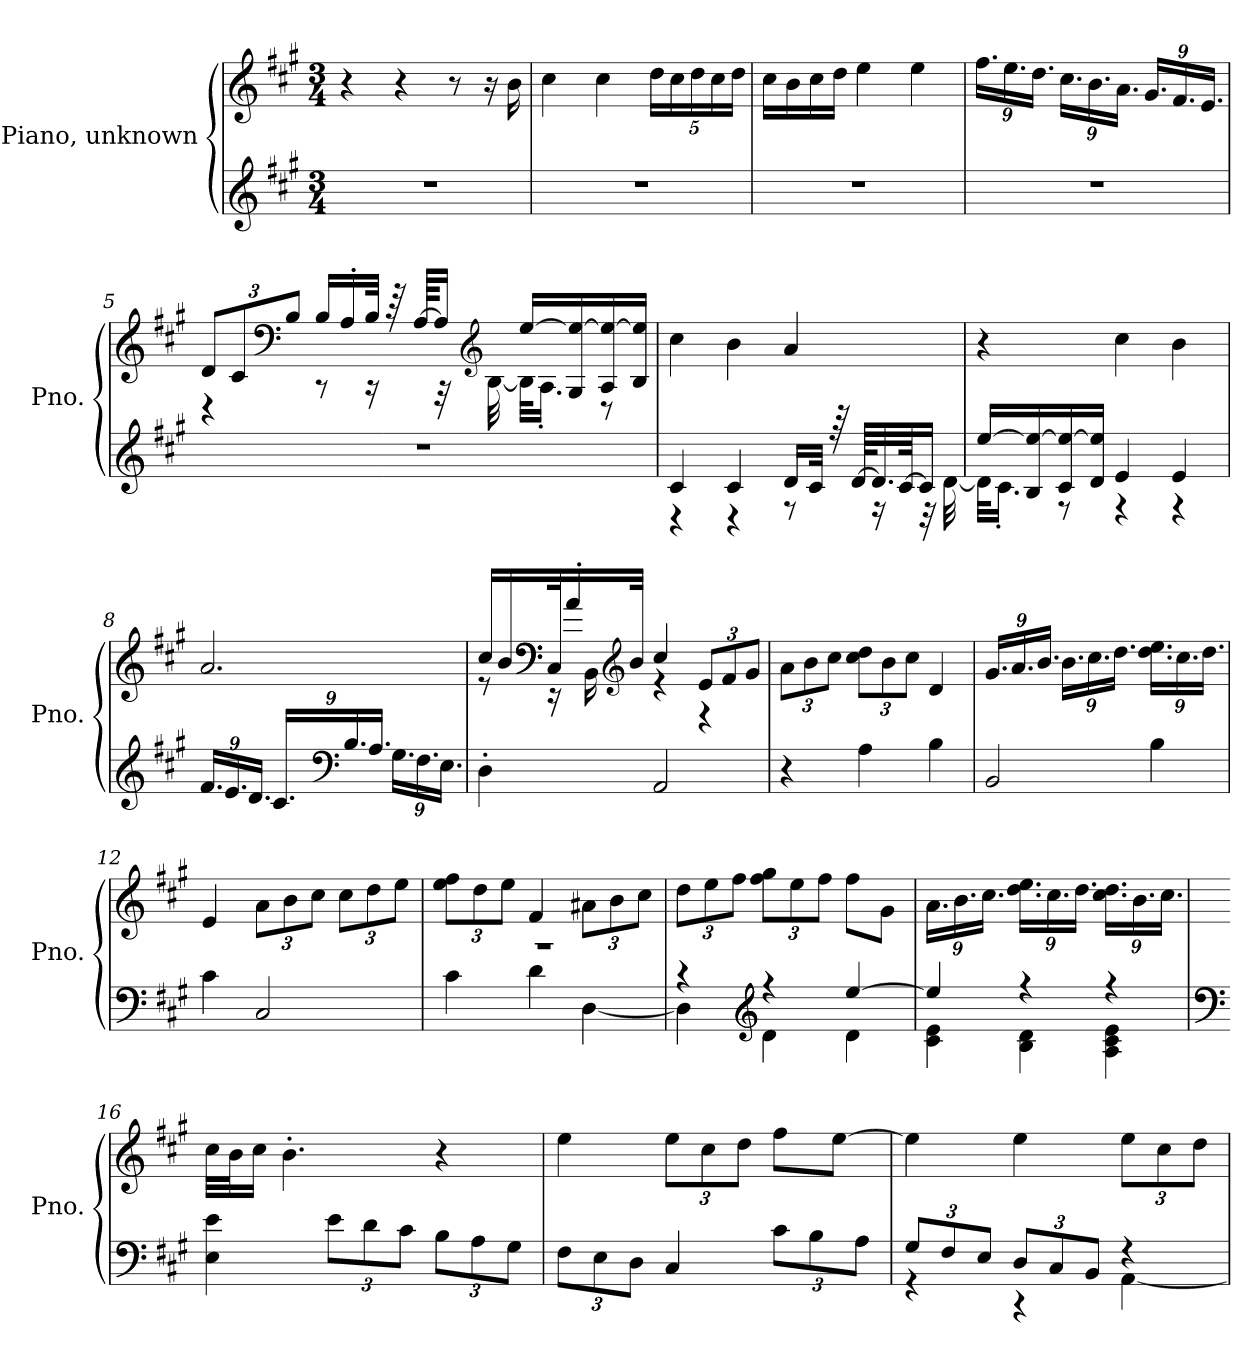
**kern	**kern
*part1	*part1
*staff2	*staff1
*I"Piano, unknown	*
*I'Pno.	*
*clefG2	*clefG2
*k[f#c#g#]	*k[f#c#g#]
*M3/4	*M3/4
*MM129	*MM129
=1	=1
2.r	4r
.	4r
.	8r
.	16r
.	16b\
=2	=2
2.r	4cc#\
.	4cc#\
*	*Xbrackettup
.	20dd\LL
.	20cc#\
.	20dd\
.	20cc#\
.	20dd\JJ
=3	=3
2.r	16cc#\LL
.	16b\
.	16cc#\
.	16dd\JJ
.	4ee\
.	4ee\
=4	=4
2.r	18.ff#\LL
.	18.ee\
.	18.dd\JJ
.	18.cc#\LL
.	18.b\
.	18.a\JJ
.	18.g#/LL
.	18.f#/
.	18.e/JJ
!!LO:LB:g=z
=5	=5
*	*^
2.r	12d/L	4r
.	12c#/	.
*	*clefF4	*
.	12B/J	.
.	16B/LL	8r
.	16A'/	.
.	32B/JJk	16r
.	64r	.
.	[64A/KKLL	.
.	16A/JJ]	32r
*	*clefG2	*
.	.	[32B\
.	[16ee/LL	32B\KLL]
.	.	16.A'\JJ
.	16G#/ 16ee/_	.
.	16A/ 16ee/_	8r
.	16B/ 16ee/]JJ	.
*	*v	*v
=6	=6
*^	*
4c#/	4r	4cc#\
4c#/	4r	4b\
16d/LL	8r	4a/
32c#/JJk	.	.
64r	.	.
[64d/KLLL	.	.
32.d/]	16r	.
[64c#/JK	.	.
16c#/JJ]	32r	.
.	[32d\	.
=7	=7	=7
[16ee/LL	32d\KLL]	4r
.	16.c#'\JJ	.
16B/ 16ee/_	.	.
16c#/ 16ee/_	8r	.
16d/ 16ee/]JJ	.	.
4e/	4r	4cc#\
4e/	4r	4b\
*v	*v	*
!!LO:LB:g=z
=8	=8
*Xbrackettup	*
18.f#/LL	2.a/
18.e/	.
18.d/JJ	.
18.c#/LL	.
*clefF4	*
18.B/	.
18.A/JJ	.
18.G#\LL	.
18.F#\	.
18.E\JJ	.
=9	=9
*	*^
4D'\	16cc#/LL	8r
.	16b/	.
*	*clefF4	*
.	32C#/K	16r
.	16a'/	.
.	.	16BB\
*	*clefG2	*
.	32b/JJk	.
2AA/	4cc#/	4r
.	12e/L	4r
.	12f#/	.
.	12g#/J	.
*	*v	*v
=10	=10
4r	12a\L
.	12b\
.	12cc#\J
4A\	12cc#\ 12dd\L
.	12b\
.	12cc#\J
4B\	4d/
!!LO:LB:g=z
=11	=11
2BB/	18.g#/LL
.	18.a/
.	18.b/JJ
.	18.b\LL
.	18.cc#\
.	18.dd\JJ
4B\	18.dd\ 18.ee\LL
.	18.cc#\
.	18.dd\JJ
=12	=12
4c#\	4e/
2C#/	12a\L
.	12b\
.	12cc#\J
.	12cc#\L
.	12dd\
.	12ee\J
=13	=13
*^	*
2.r	4c#\	12ee\ 12ff#\L
.	.	12dd\
.	.	12ee\J
.	4d\	4f#/
.	[4D\	12a#X\L
.	.	12b\
.	.	12cc#\J
=14	=14	=14
4r	4D\]	12dd\L
.	.	12ee\
.	.	12ff#\J
*clefG2	*	*
4r	4d\	12ff#\ 12gg#\L
.	.	12ee\
.	.	12ff#\J
[4ee/	4d\	8ff#\L
.	.	8g#\J
!!LO:LB:g=z
=15	=15	=15
4ee/]	4c#\ 4e\	18.a\LL
.	.	18.b\
.	.	18.cc#\JJ
4r	4B\ 4d\	18.dd\ 18.ee\LL
.	.	18.cc#\
.	.	18.dd\JJ
4r	4A\ 4c#\ 4e\	18.cc#\ 18.dd\LL
.	.	18.b\
.	.	18.cc#\JJ
*v	*v	*
=16	=16
*clefF4	*
4E\ 4e\	32cc#\LLL
.	32b\J
.	16cc#\JJ
.	4.b'\
12e\L	.
12d\	.
12c#\J	.
12B\L	4r
12A\	.
12G#\J	.
=17	=17
12F#\L	4ee\
12E\	.
12D\J	.
4C#/	12ee\L
.	12cc#\
.	12dd\J
12c#\L	8ff#\L
12B\	.
.	[8ee\J
12A\J	.
!!LO:LB:g=z
=18	=18
*^	*
12G#/L	4r	4ee\]
12F#/	.	.
12E/J	.	.
12D/L	4r	4ee\
12C#/	.	.
12BB/J	.	.
4r	[4AA\	12ee\L
.	.	12cc#\
.	.	12dd\J
*v	*v	*
=	=
*-	*-
